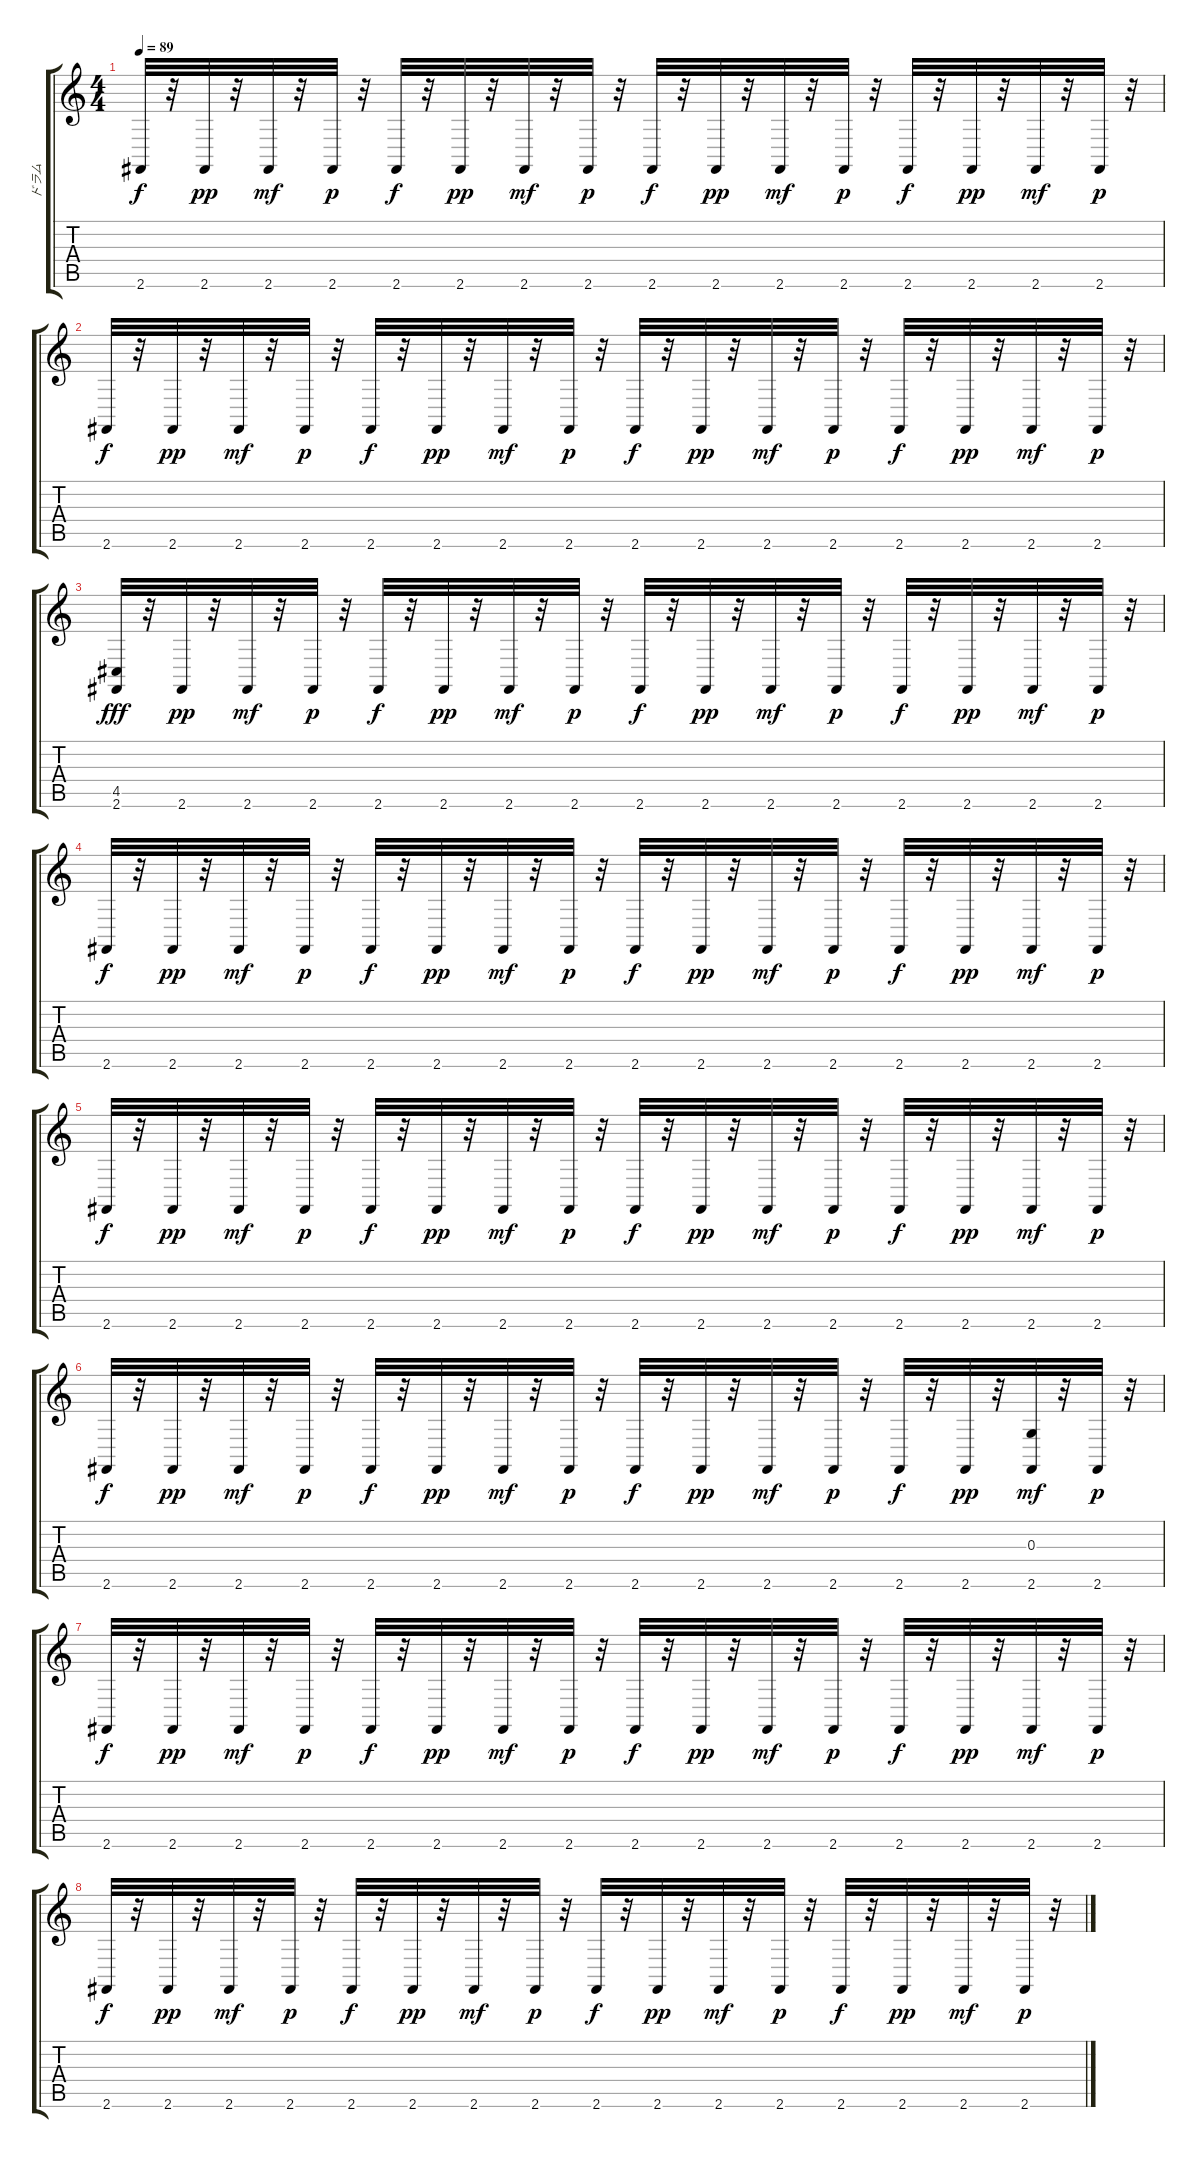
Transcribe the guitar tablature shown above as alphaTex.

\track ("ドラム" "ドラム") {instrument drawbarorgan}
\staff {score tabs}
\tuning (E4 B3 G3 D3 A2 E2) {hide}
\ts (4 4)
\tempo 89
\clef g2
\ks c
2.6.32{dy f} r.32 2.6.32{dy pp} r.32 2.6.32{dy mf} r.32 2.6.32{dy p} r.32 2.6.32{dy f} r.32 2.6.32{dy pp} r.32 2.6.32{dy mf} r.32 2.6.32{dy p} r.32 2.6.32{dy f} r.32 2.6.32{dy pp} r.32 2.6.32{dy mf} r.32 2.6.32{dy p} r.32 2.6.32{dy f} r.32 2.6.32{dy pp} r.32 2.6.32{dy mf} r.32 2.6.32{dy p} r.32 |
2.6.32{dy f} r.32 2.6.32{dy pp} r.32 2.6.32{dy mf} r.32 2.6.32{dy p} r.32 2.6.32{dy f} r.32 2.6.32{dy pp} r.32 2.6.32{dy mf} r.32 2.6.32{dy p} r.32 2.6.32{dy f} r.32 2.6.32{dy pp} r.32 2.6.32{dy mf} r.32 2.6.32{dy p} r.32 2.6.32{dy f} r.32 2.6.32{dy pp} r.32 2.6.32{dy mf} r.32 2.6.32{dy p} r.32 |
(4.5 2.6).32{dy fff} r.32 2.6.32{dy pp} r.32 2.6.32{dy mf} r.32 2.6.32{dy p} r.32 2.6.32{dy f} r.32 2.6.32{dy pp} r.32 2.6.32{dy mf} r.32 2.6.32{dy p} r.32 2.6.32{dy f} r.32 2.6.32{dy pp} r.32 2.6.32{dy mf} r.32 2.6.32{dy p} r.32 2.6.32{dy f} r.32 2.6.32{dy pp} r.32 2.6.32{dy mf} r.32 2.6.32{dy p} r.32 |
2.6.32{dy f} r.32 2.6.32{dy pp} r.32 2.6.32{dy mf} r.32 2.6.32{dy p} r.32 2.6.32{dy f} r.32 2.6.32{dy pp} r.32 2.6.32{dy mf} r.32 2.6.32{dy p} r.32 2.6.32{dy f} r.32 2.6.32{dy pp} r.32 2.6.32{dy mf} r.32 2.6.32{dy p} r.32 2.6.32{dy f} r.32 2.6.32{dy pp} r.32 2.6.32{dy mf} r.32 2.6.32{dy p} r.32 |
2.6.32{dy f} r.32 2.6.32{dy pp} r.32 2.6.32{dy mf} r.32 2.6.32{dy p} r.32 2.6.32{dy f} r.32 2.6.32{dy pp} r.32 2.6.32{dy mf} r.32 2.6.32{dy p} r.32 2.6.32{dy f} r.32 2.6.32{dy pp} r.32 2.6.32{dy mf} r.32 2.6.32{dy p} r.32 2.6.32{dy f} r.32 2.6.32{dy pp} r.32 2.6.32{dy mf} r.32 2.6.32{dy p} r.32 |
2.6.32{dy f} r.32 2.6.32{dy pp} r.32 2.6.32{dy mf} r.32 2.6.32{dy p} r.32 2.6.32{dy f} r.32 2.6.32{dy pp} r.32 2.6.32{dy mf} r.32 2.6.32{dy p} r.32 2.6.32{dy f} r.32 2.6.32{dy pp} r.32 2.6.32{dy mf} r.32 2.6.32{dy p} r.32 2.6.32{dy f} r.32 2.6.32{dy pp} r.32 (0.3 2.6).32{dy mf} r.32 2.6.32{dy p} r.32 |
2.6.32{dy f} r.32 2.6.32{dy pp} r.32 2.6.32{dy mf} r.32 2.6.32{dy p} r.32 2.6.32{dy f} r.32 2.6.32{dy pp} r.32 2.6.32{dy mf} r.32 2.6.32{dy p} r.32 2.6.32{dy f} r.32 2.6.32{dy pp} r.32 2.6.32{dy mf} r.32 2.6.32{dy p} r.32 2.6.32{dy f} r.32 2.6.32{dy pp} r.32 2.6.32{dy mf} r.32 2.6.32{dy p} r.32 |
2.6.32{dy f} r.32 2.6.32{dy pp} r.32 2.6.32{dy mf} r.32 2.6.32{dy p} r.32 2.6.32{dy f} r.32 2.6.32{dy pp} r.32 2.6.32{dy mf} r.32 2.6.32{dy p} r.32 2.6.32{dy f} r.32 2.6.32{dy pp} r.32 2.6.32{dy mf} r.32 2.6.32{dy p} r.32 2.6.32{dy f} r.32 2.6.32{dy pp} r.32 2.6.32{dy mf} r.32 2.6.32{dy p} r.32
